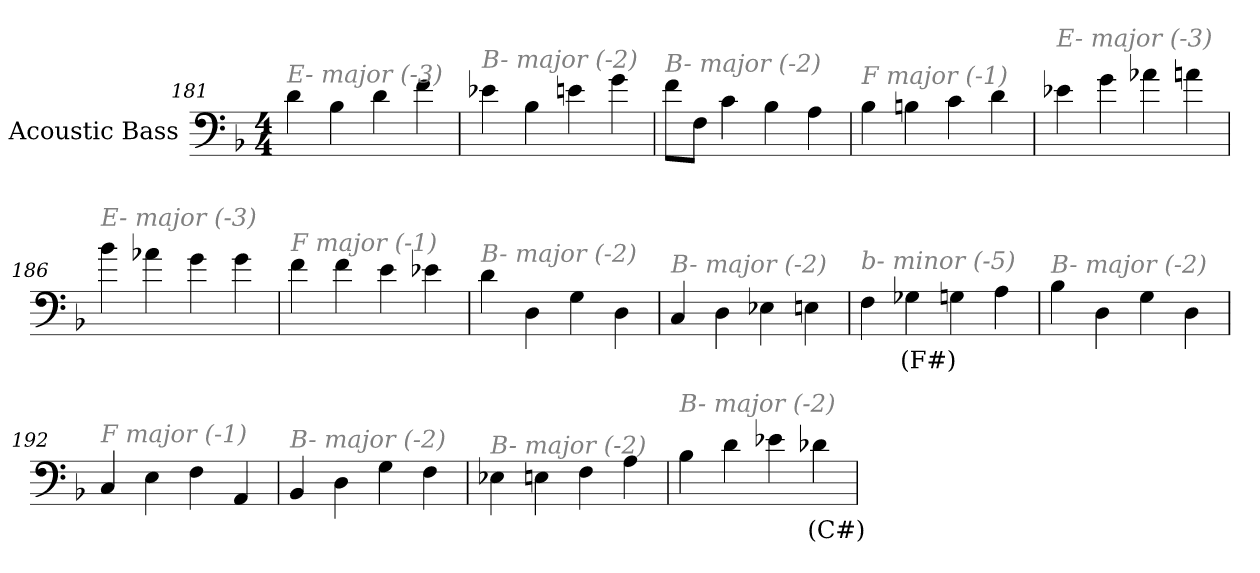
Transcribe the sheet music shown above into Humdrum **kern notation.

**kern	**text
*part1	*part1
*staff1	*staff1
*I"Acoustic Bass	*
*clefF4	*
*ITrd7c12	*
*k[b-]	*
*F:	*
*M4/4	*
=181	=181
!LO:TX:i:color=#808080:t=E- major (-3)	!
4D	.
4BB-	.
4D	.
4F	.
=182	=182
!LO:TX:i:color=#808080:t=B- major (-2)	!
4E-X	.
4BB-	.
4En	.
4G	.
=183	=183
!LO:TX:i:color=#808080:t=B- major (-2)	!
8FL	.
8FFJ	.
4C	.
4BB-	.
4AA	.
=184	=184
!LO:TX:i:color=#808080:t=F major (-1)	!
4BB-	.
4BBn	.
4C	.
4D	.
=185	=185
!LO:TX:i:color=#808080:t=E- major (-3)	!
4E-X	.
4G	.
4A-X	.
4An	.
=186	=186
!LO:TX:i:color=#808080:t=E- major (-3)	!
4B-	.
4A-X	.
4G	.
4G	.
=187	=187
!LO:TX:i:color=#808080:t=F major (-1)	!
4F	.
4F	.
4E	.
4E-X	.
=188	=188
!LO:TX:i:color=#808080:t=B- major (-2)	!
4D	.
4DD	.
4GG	.
4DD	.
=189	=189
!LO:TX:i:color=#808080:t=B- major (-2)	!
4CC	.
4DD	.
4EE-X	.
4EEn	.
=190	=190
!LO:TX:i:color=#808080:t=b- minor (-5)	!
4FF	.
4GG-Xi	(F#)
4GG	.
4AA	.
=191	=191
!LO:TX:i:color=#808080:t=B- major (-2)	!
4BB-	.
4DD	.
4GG	.
4DD	.
=192	=192
!LO:TX:i:color=#808080:t=F major (-1)	!
4CC	.
4EE	.
4FF	.
4AAA	.
=193	=193
!LO:TX:i:color=#808080:t=B- major (-2)	!
4BBB-	.
4DD	.
4GG	.
4FF	.
=194	=194
!LO:TX:i:color=#808080:t=B- major (-2)	!
4EE-X	.
4EEn	.
4FF	.
4AA	.
=195	=195
!LO:TX:i:color=#808080:t=B- major (-2)	!
4BB-	.
4D	.
4E-X	.
4D-Xi	(C#)
=	=
*-	*-
